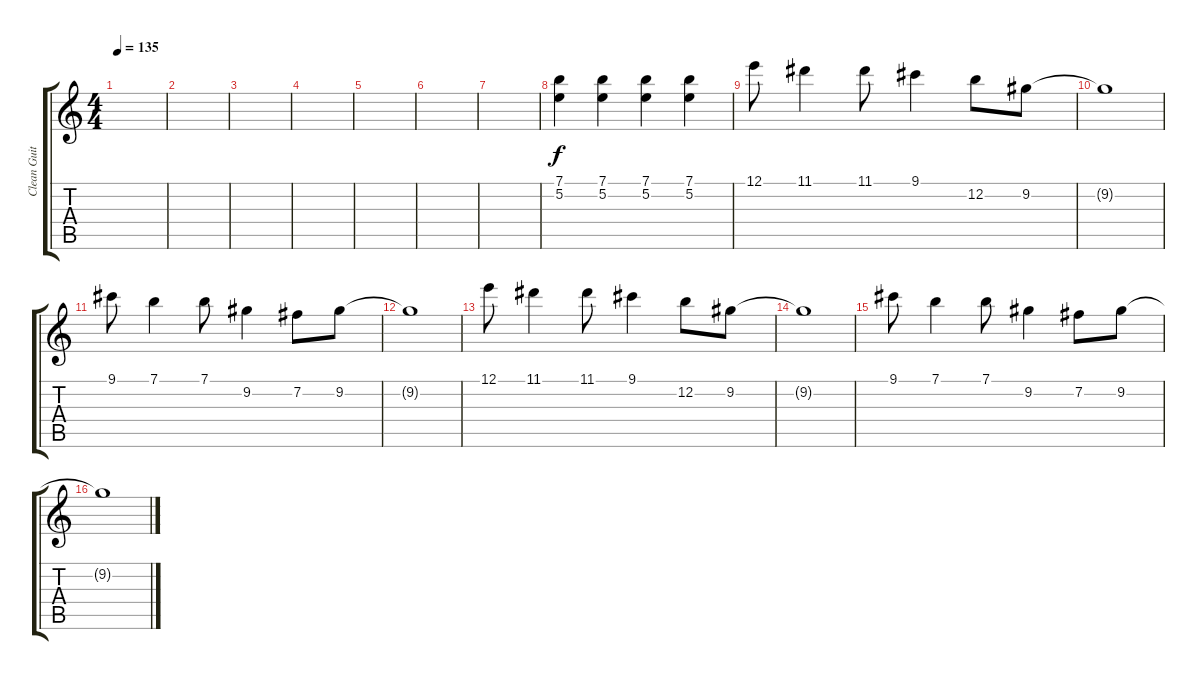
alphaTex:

\track ("Clean Guitar" "Clean Guit") {instrument electricguitarclean}
\staff {score tabs}
\tuning (E4 B3 G3 D3 A2 E2) {hide}
\ts (4 4)
\tempo 135
\clef g2
\ks c
|
|
|
|
|
|
|
(7.1 5.2).4 (7.1 5.2).4 (7.1 5.2).4 (7.1 5.2).4 |
12.1.8 11.1.4 11.1.8 9.1.4 12.2.8 9.2.8 |
9.2{t}.1 |
9.1.8 7.1.4 7.1.8 9.2.4 7.2.8 9.2.8 |
9.2{t}.1 |
12.1.8 11.1.4 11.1.8 9.1.4 12.2.8 9.2.8 |
9.2{t}.1 |
9.1.8 7.1.4 7.1.8 9.2.4 7.2.8 9.2.8 |
9.2{t}.1
